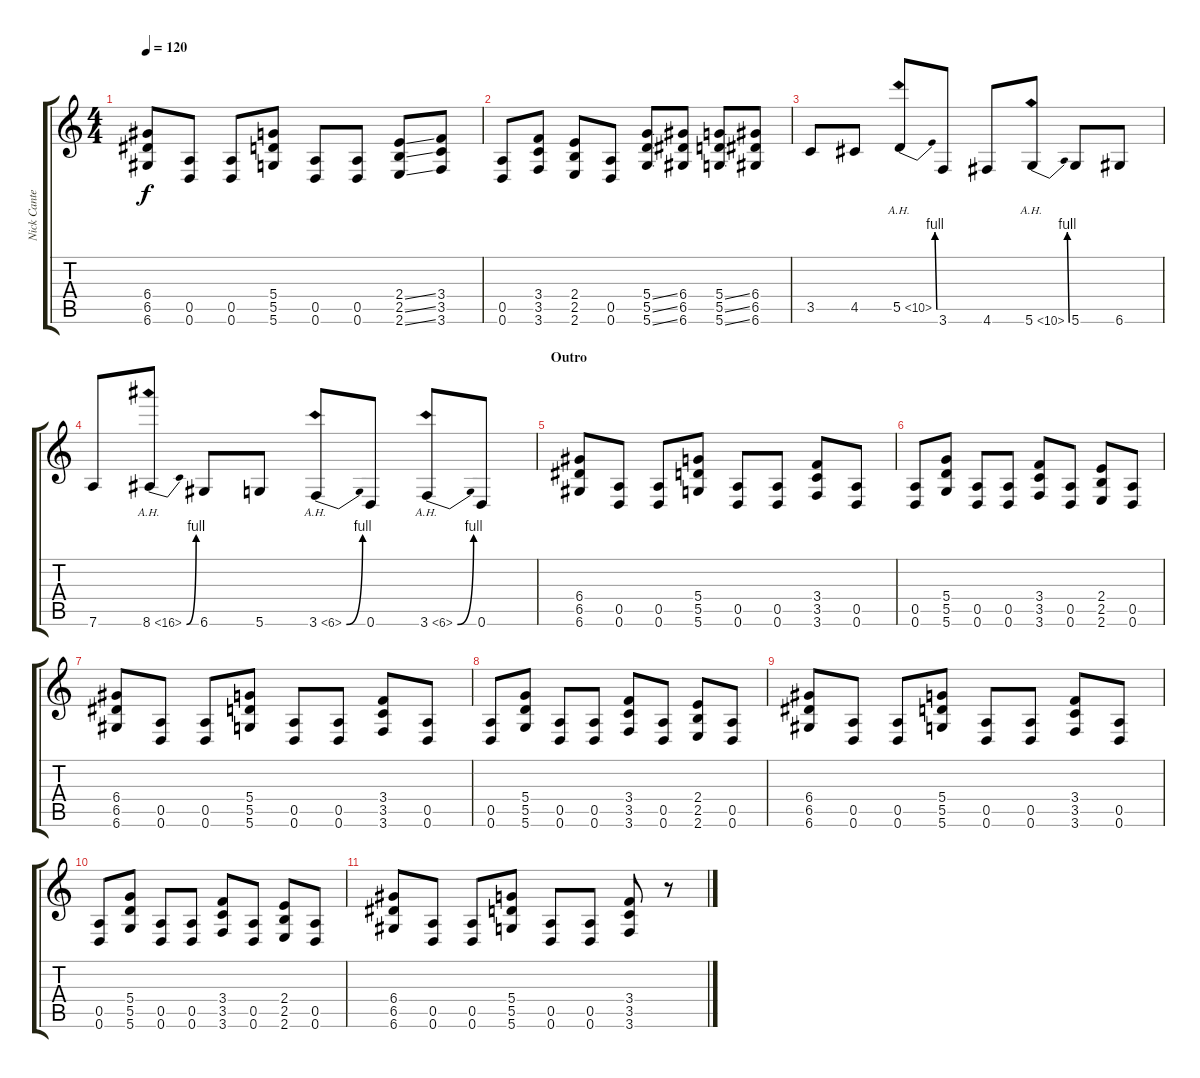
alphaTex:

\track ("Nick Cantenese" "Nick Cante") {instrument distortionguitar}
\staff {score tabs}
\tuning (E4 B3 G3 D3 A2 D2) {hide}
\ts (4 4)
\tempo 120
\clef g2
\ks c
(6.4 6.5 6.6).8{dy f} (0.5 0.6).8 (0.5 0.6).8 (5.4 5.5 5.6).8 (0.5 0.6).8 (0.5 0.6).8 (2.4{ss} 2.5{ss} 2.6{ss}).8 (3.4 3.5 3.6).8 |
(0.5 0.6).8 (3.4 3.5 3.6).8 (2.4 2.5 2.6).8 (0.5 0.6).8 (5.4{ss} 5.5{ss} 5.6{ss}).8 (6.4 6.5 6.6).8 (5.4{ss} 5.5{ss} 5.6{ss}).8 (6.4 6.5 6.6).8 |
3.5.8 4.5.8 5.5{be (bend 0 0 60 4) ah 5}.8 3.6.8 4.6.8 5.6{be (bend 0 0 60 4) ah 5}.8 5.6.8 6.6.8 |
7.6.8 8.6{be (bend 0 0 60 4) ah 8}.8 6.6.8 5.6.8 3.6{be (bend 0 0 60 4) ah 3}.8 0.6.8 3.6{be (bend 0 0 60 4) ah 3}.8 0.6.8 |
\section ("" "Outro")
(6.4 6.5 6.6).8 (0.5 0.6).8 (0.5 0.6).8 (5.4 5.5 5.6).8 (0.5 0.6).8 (0.5 0.6).8 (3.4 3.5 3.6).8 (0.5 0.6).8 |
(0.5 0.6).8 (5.4 5.5 5.6).8 (0.5 0.6).8 (0.5 0.6).8 (3.4 3.5 3.6).8 (0.5 0.6).8 (2.4 2.5 2.6).8 (0.5 0.6).8 |
(6.4 6.5 6.6).8 (0.5 0.6).8 (0.5 0.6).8 (5.4 5.5 5.6).8 (0.5 0.6).8 (0.5 0.6).8 (3.4 3.5 3.6).8 (0.5 0.6).8 |
(0.5 0.6).8 (5.4 5.5 5.6).8 (0.5 0.6).8 (0.5 0.6).8 (3.4 3.5 3.6).8 (0.5 0.6).8 (2.4 2.5 2.6).8 (0.5 0.6).8 |
(6.4 6.5 6.6).8 (0.5 0.6).8 (0.5 0.6).8 (5.4 5.5 5.6).8 (0.5 0.6).8 (0.5 0.6).8 (3.4 3.5 3.6).8 (0.5 0.6).8 |
(0.5 0.6).8 (5.4 5.5 5.6).8 (0.5 0.6).8 (0.5 0.6).8 (3.4 3.5 3.6).8 (0.5 0.6).8 (2.4 2.5 2.6).8 (0.5 0.6).8 |
(6.4 6.5 6.6).8 (0.5 0.6).8 (0.5 0.6).8 (5.4 5.5 5.6).8 (0.5 0.6).8 (0.5 0.6).8 (3.4 3.5 3.6).8 r.8
